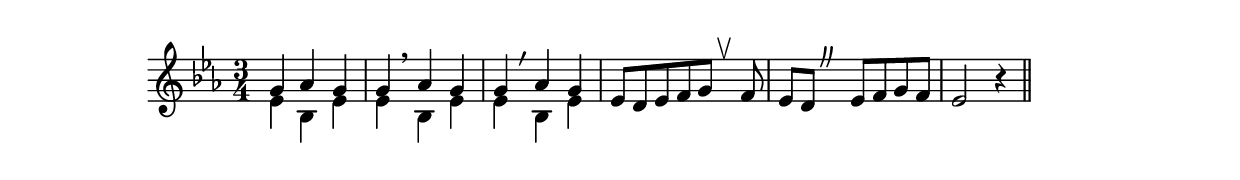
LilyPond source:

%% Do not edit this file; it is auto-generated from LSR!
%% Tags: expressive-marks
\version "2.11.35"

\header { texidoc = "
Breathing signs are available in different tastes: commas (default),
ticks, vees and `railroad tracks' (caesura).
" }
% begin verbatim
{
  %% Modern notation:
  \new Staff {
    \relative c'' {
      \key es \major \time 3/4

      %% this bar contains no \breathe
      <<
	{ g4 as g } \\
	{ es4 bes es }
      >> |

      %% by default, \breathe uses the rcomma, just as if saying:
      %% \override BreathingSign  #'text =
				%	#(make-musicglyph-markup "scripts.rcomma")
      <<
	{ g4 as g } \\
	{ es4 \breathe bes es }
      >> |

      %% rvarcomma and lvarcomma are variations of the default rcomma
      %% and lcomma

      %% N.B.: must use Staff context here, since we start a Voice below
      \override Staff.BreathingSign  #'text =
      #(make-musicglyph-markup "scripts.rvarcomma")
      <<
	{ g4 as g } \\
	{ es4 \breathe bes es }
      >> |

      %% wedge
      \override BreathingSign  #'text =
      #(make-musicglyph-markup "scripts.upbow")
      es8 d es f g8 \breathe f |

      %% caesura
      \override BreathingSign  #'text =
      #(make-musicglyph-markup "scripts.caesura.curved")
      es8[ d] \breathe  es[ f g f] |
      es2 r4 \bar "||" \break
    }
  }
}

